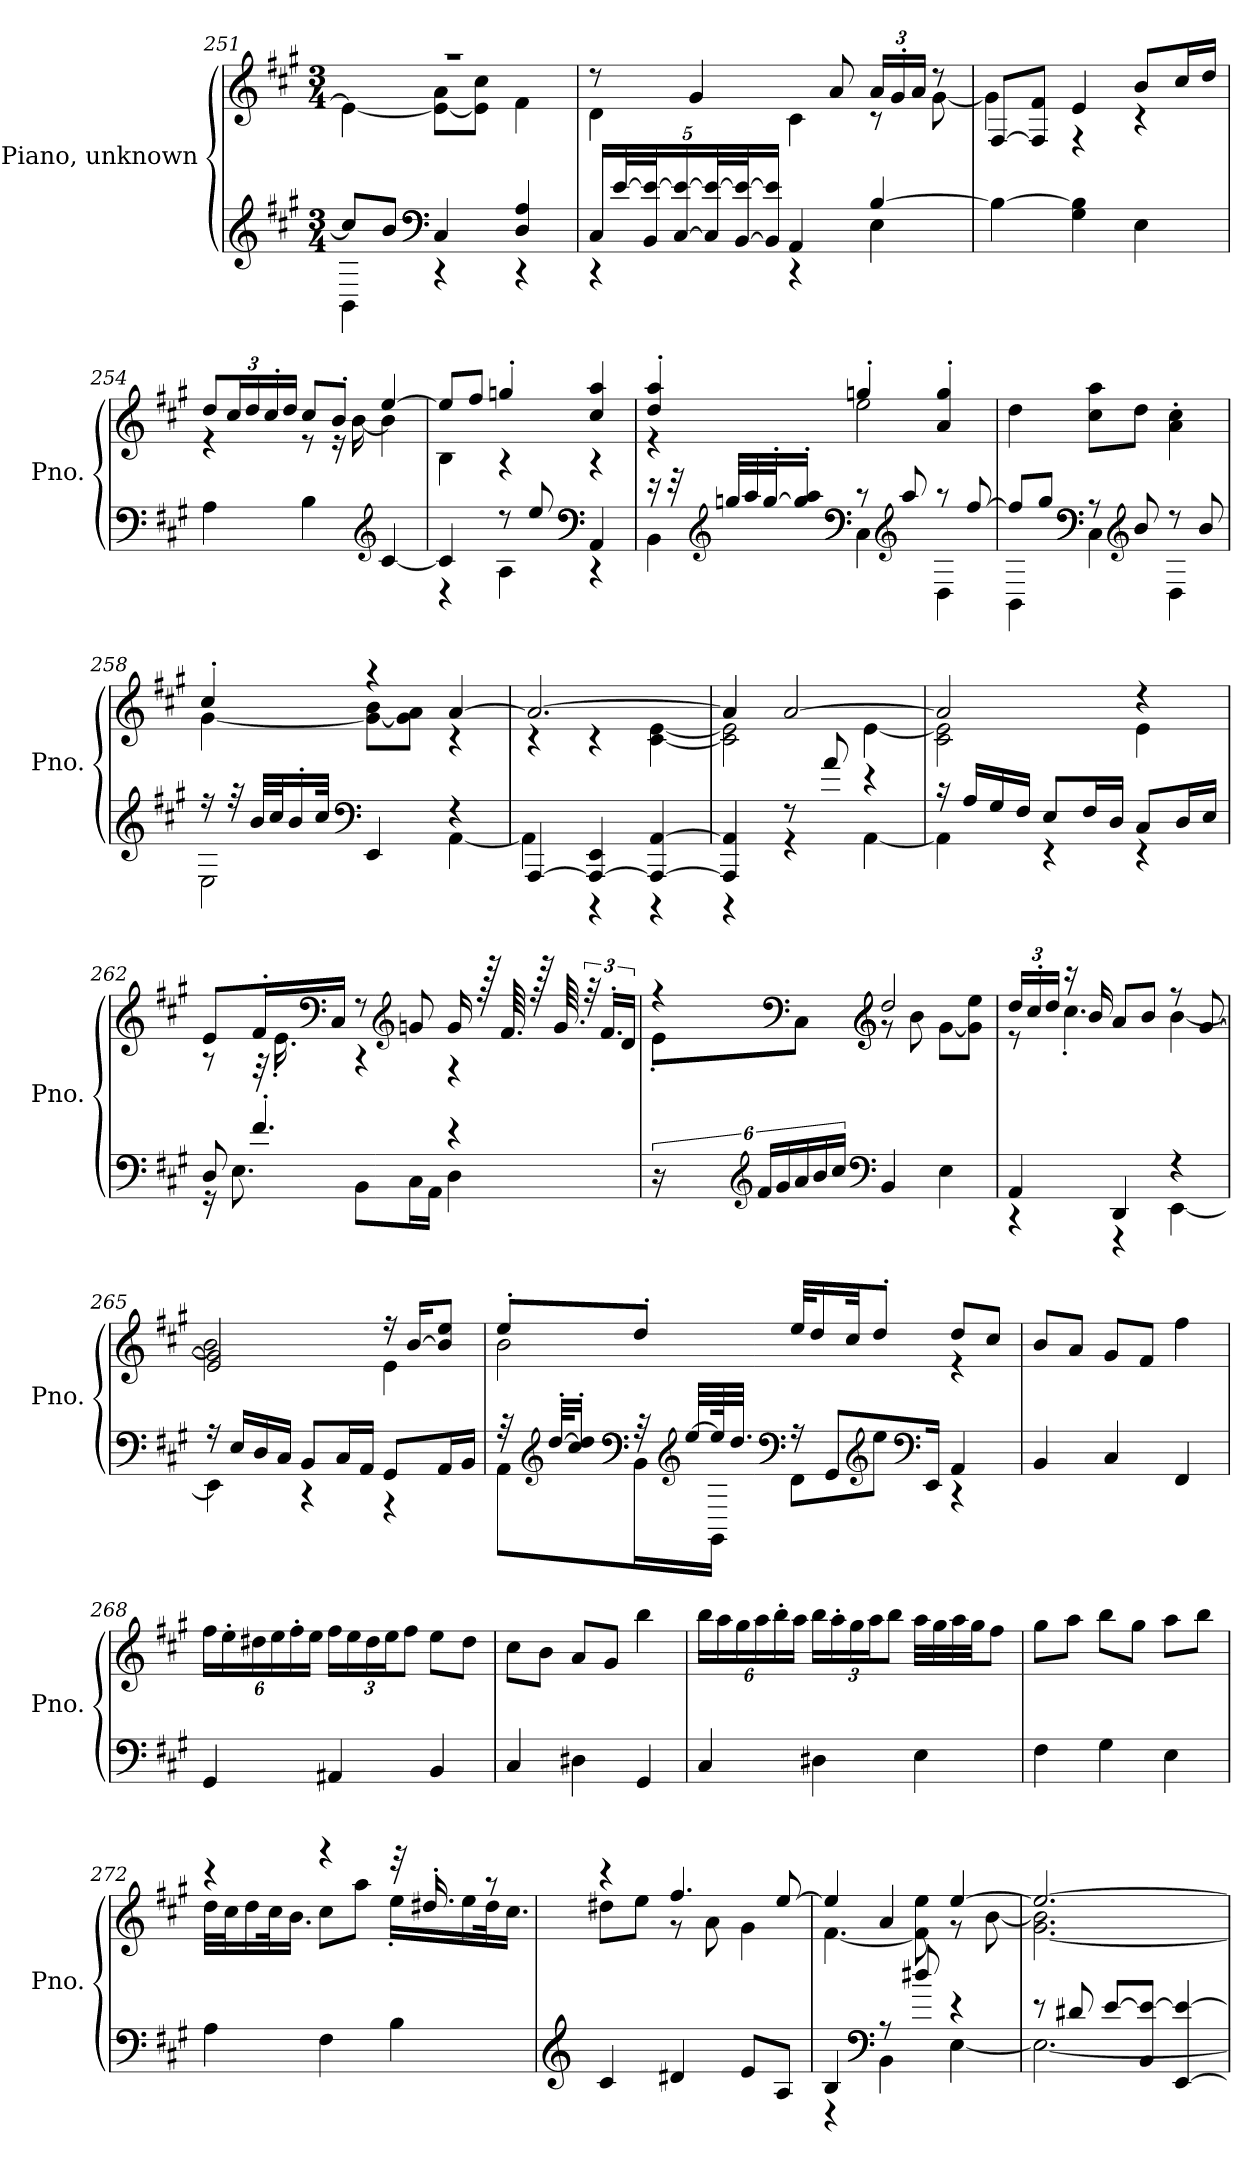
**kern	**kern
*part1	*part1
*staff2	*staff1
*I"Piano, unknown	*
*I'Pno.	*
*clefG2	*clefG2
*k[f#c#g#]	*k[f#c#g#]
*M3/4	*M3/4
=251	=251
*^	*^
8cc#/L]	4BB\	2.r	4e\_
8b/J	.	.	.
*clefF4	*	*	*
4C#/	4r	.	8e\_ 8a\L
.	.	.	8e\] 8cc#\J
4D/ 4A/	4r	.	4f#\
!!LO:PB:g=z	!!
=252	=252	=252	=252
*Xbrackettup	*	*	*
20C#/LL	4r	8r	4d\
[40e/L	.	.	.
40BB/ 40e/_J	.	.	.
[20C#/ 20e/_	.	.	.
.	.	4g#/	.
40C#/] 40e/_L	.	.	.
[40BB/ 40e/_J	.	.	.
20BB/] 20e/]JJ	.	.	.
4AA/	4r	.	4c#\
.	.	8a/	.
*	*	*Xbrackettup	*
[4B/	4E\	24a/LL	8r
.	.	24g#'/	.
.	.	24a/JJ	.
.	.	8r	[8g#\
*v	*v	*	*
=253	=253	=253
4B\_	[8F#/L	4g#\]
.	8F#/] 8f#/J	.
4G#\ 4B\]	4e/	4r
4E\	8b/L	4r
.	16cc#/L	.
.	16dd/JJ	.
=254	=254	=254
4A\	12dd/L	4r
.	24cc#/L	.
.	24dd/	.
.	24cc#'/	.
.	24dd/JJ	.
4B\	8cc#/L	8r
.	8b'/J	16r
.	.	[16b\
*clefG2	*	*
[4c#/	[4ee/	4b\]
=255	=255	=255
*^	*	*
4c#/]	4r	8ee/L]	4B\
.	.	8ff#/J	.
8r	4A\	4ggn'/	4r
8ee/	.	.	.
*clefF4	*	*	*
4AA/	4r	4cc#/ 4aa/	4r
!!LO:LB:g=z	!!
=256	=256	=256	=256
16r	4BB\	4dd/' 4aa/'	4r
32r	.	.	.
*clefG2	*	*	*
32ggn/LLL	.	.	.
32aa/	.	.	.
[32gg'/J	.	.	.
16gg/]' 16aa/'JJ	.	.	.
*clefF4	*	*	*
8r	4C#\	4ggn'/	2ee\
*clefG2	*	*	*
8aa/	.	.	.
8r	4D\	4a/' 4gg/'	.
[8ff#/	.	.	.
*	*	*v	*v
=257	=257	=257
8ff#/L]	4BB\	4dd\
8gg#/J	.	.
*clefF4	*	*
8r	4C#\	8cc#\ 8aa\L
*clefG2	*	*
8b/	.	8dd\J
8r	4D\	4a\' 4cc#\'
8b/	.	.
=258	=258	=258
*	*	*^
16r	2E\	4cc#'/	[4g#\
32r	.	.	.
32b/LLL	.	.	.
32cc#/J	.	.	.
16b'/	.	.	.
32cc#/JJk	.	.	.
*clefF4	*	*	*
4EE/	.	4r	8g#\_ 8b\L
.	.	.	8g#\] 8a\J
4r	[4AA\	[4a/	4r
!!LO:LB:g=z	!!
=259	=259	=259	=259
[4AAA/	4AA\]	2.a/_	4r
4AAA/_ 4EE/	4r	.	4r
4AAA/_ [4AA/	4r	.	[4c#\ [4e\
=260	=260	=260	=260
4AAA/] 4AA/]	4r	4a/]	2c#\] 2e\]
8r	4r	[2a/	.
8a/	.	.	.
4r	[4AA\	.	[4e\
=261	=261	=261	=261
16r	4AA\]	2a/]	2c#\ 2e\]
16A/LL	.	.	.
16G#/	.	.	.
16F#/JJ	.	.	.
8E/L	4r	.	.
16F#/L	.	.	.
16D/JJ	.	.	.
8C#/L	4r	4r	4e\
16D/L	.	.	.
16E/JJ	.	.	.
!!LO:LB:g=z	!!
=262	=262	=262	=262
8D/	16r	8e/L	8r
.	8.E\	.	.
4.f#'/	.	16f#'/L	32r
.	.	.	16.e'\
*	*	*clefF4	*
.	.	16C#/JJ	.
.	8BB\L	8r	4r
*	*	*clefG2	*
.	16C#\L	8gn/	.
.	16AA\JJ	.	.
4r	4D\	16g/	4r
.	.	128r	.
.	.	64.f#/	.
.	.	128r	.
.	.	64.g/	.
*	*	*brackettup	*
.	.	48r	.
.	.	24.f#'/LL	.
.	.	24d/JJ	.
*v	*v	*	*
=263	=263	=263
*brackettup	*	*
24r	4r	8e'\L
*clefG2	*	*
24f#/LL	.	.
24g#/	.	.
*	*clefF4	*
*Xbrackettup	*	*
24a/	.	8C#\J
24b/	.	.
24cc#/JJ	.	.
*clefF4	*clefG2	*
4BB/	2dd/	8r
.	.	8b\
4E\	.	[8g#\L
.	.	8g#\] 8ee\J
!!LO:LB:g=z	!!
=264	=264	=264
*^	*	*
*	*	*Xbrackettup	*
4AA/	4r	24dd/LL	8r
.	.	24cc#'/	.
.	.	24dd/JJ	.
.	.	16r	4.cc#'\
.	.	16b/	.
4DD/	4r	8a/L	.
.	.	8b/J	.
4r	[4EE\	8r	[4b\
.	.	[8g#/	.
=265	=265	=265	=265
16r	4EE\]	2e/ 2g#/]	2b\]
16E/LL	.	.	.
16D/	.	.	.
16C#/JJ	.	.	.
8BB/L	4r	.	.
16C#/L	.	.	.
16AA/JJ	.	.	.
8GG#/L	4r	16r	4e\
.	.	[16b/KL	.
16AA/L	.	8b/] 8ee/J	.
16BB/JJ	.	.	.
!!LO:LB:g=z	!!
=266	=266	=266	=266
32r	8AA\L	8ee'/L	2b\
*clefG2	*	*	*
[32dd'/KLL	.	.	.
16cc#/' 16dd/]'JJ	.	.	.
*clefF4	*	*	*
32r	16BB\L	8dd'/J	.
*clefG2	*	*	*
[32ee/LLL	.	.	.
64ee/K]	16GG#\JJ	.	.
32.dd/JJJ	.	.	.
*clefF4	*	*	*
16r	8FF#\L	32ee/KLL	.
.	.	16dd/	.
8GG#/L	.	.	.
.	.	32cc#/JK	.
*clefG2	*	*	*
.	8ee\J	8dd'/J	.
*clefF4	*	*	*
16EE/Jk	.	.	.
4AA/	4r	8dd/L	4r
.	.	8cc#/J	.
*v	*v	*	*
*	*v	*v
=267	=267
4BB/	8b/L
.	8a/J
4C#/	8g#/L
.	8f#/J
4FF#/	4ff#\
!!LO:PB:g=z
=268	=268
4GG#/	24ff#\LL
.	24ee'\
.	24dd#X\
.	24ee\
.	24ff#'\
.	24ee\JJ
4AA#X/	24ff#\LL
.	24ee\
.	24dd#\
.	24ee\J
.	12ff#\J
4BB/	8ee\L
.	8dd#\J
=269	=269
4C#/	8cc#\L
.	8b\J
4D#X\	8a/L
.	8g#/J
4GG#/	4bb\
=270	=270
4C#/	24bb\LL
.	24aa\
.	24gg#\
.	24aa\
.	24bb'\
.	24aa\JJ
4D#X\	24bb\LL
.	24aa'\
.	24gg#\
.	24aa\J
.	12bb\J
4E\	32aa\LLL
.	32gg#\
.	32aa\
.	32gg#\JJ
.	8ff#\J
!!LO:LB:g=z
=271	=271
4F#\	8gg#\L
.	8aa\J
4G#\	8bb\L
.	8gg#\J
4E\	8aa\L
.	8bb\J
=272	=272
*	*^
4A\	4r	32dd\LLL
.	.	32cc#\J
.	.	16dd\
.	.	32cc#\K
.	.	16.b\JJ
4F#\	4r	8cc#\L
.	.	8aa\J
4B\	32r	16ee'\LL
.	16.dd#X'/	.
.	.	16ee\
.	8r	32dd#\K
.	.	16.cc#\JJ
=273	=273	=273
*clefG2	*	*
4c#/	4r	8dd#X\L
.	.	8ee\J
4d#X/	4.ff#/	8r
.	.	8a\
8e/L	.	4g#\
8A/J	[8ee/	.
=274	=274	=274
*^	*	*
4B/	4r	4ee/]	[4.f#\
*clefF4	*	*	*
8r	4BB\	4a/	.
8dd#X/	.	.	8f#\] 8ee\
4r	[4E\	[4ee/	8r
.	.	.	[8b\
!!LO:LB:g=z	!!
=275	=275	=275	=275
8r	2.E\_	2.ee/_	[2.g#\ 2.b\]
8d#X/	.	.	.
[8e/L	.	.	.
8BB/ 8e/_J	.	.	.
[4EE/ 4e/_	.	.	.
*v	*v	*	*
*	*v	*v
=	=
*-	*-
